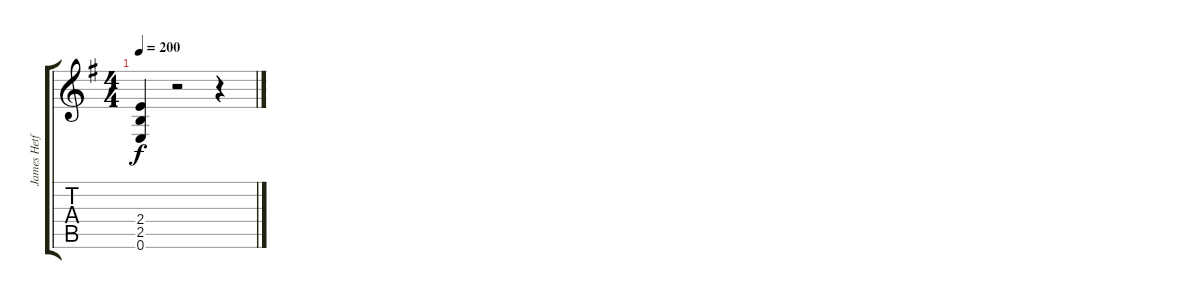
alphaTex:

\track ("James Hetfield" "James Hetf") {instrument distortionguitar}
\staff {score tabs}
\tuning (E4 B3 G3 D3 A2 E2) {hide}
\ts (4 4)
\tempo 200
\clef g2
\ks g
(2.4 2.5 0.6).4{dy f} r.2 r.4
